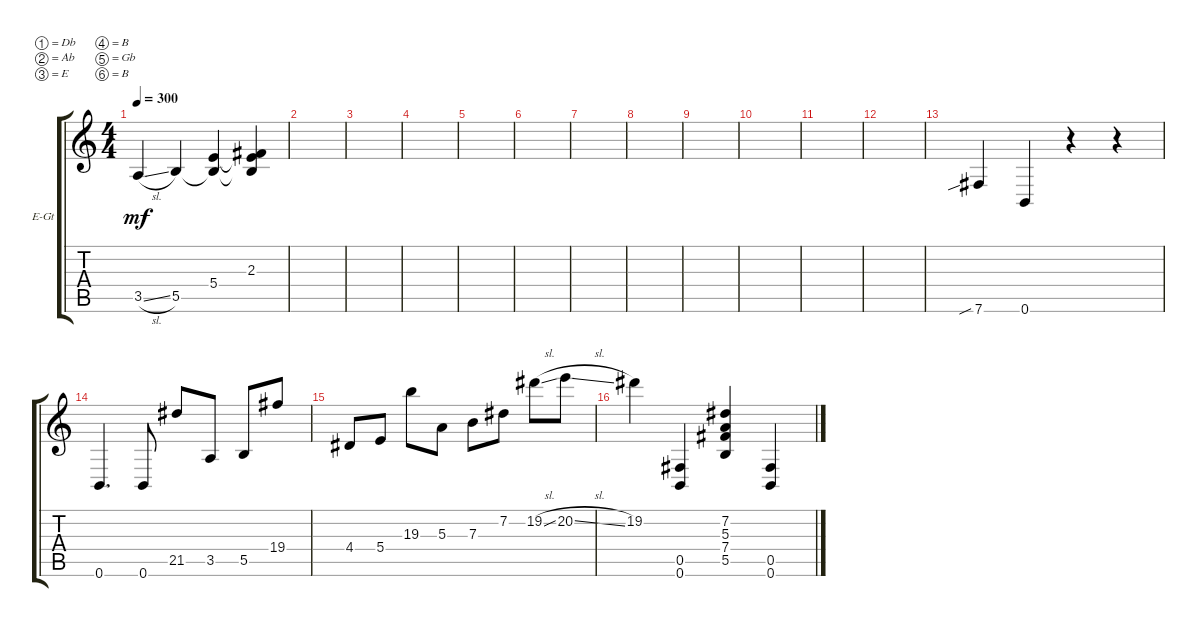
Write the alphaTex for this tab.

\defaultSystemsLayout 4
\bracketExtendMode groupsimilarinstruments
\firstSystemTrackNameOrientation horizontal
\otherSystemsTrackNameOrientation horizontal
\track ("Electric Guitar" "E-Gt") {instrument distortionguitar}
\staff {score tabs}
\tuning (Db4 Ab3 E3 B2 Gb2 B1)
\ts (4 4)
\tempo 300
\clef g2
\ks c
3.5{sl}.4{dy mf} 5.5.4 (5.4 5.5{t}).4 (2.3 5.5{t} 5.4{t}).4 |
|
|
|
|
|
|
|
|
|
|
|
7.6{sib}.4 0.6.4 r.4 r.4 |
0.6.4{d} 0.6.8 21.5.8 3.5.8 5.5.8 19.4.8 |
4.4.8 5.4.8 19.3.8 5.3.8 7.3.8 7.2.8 19.2{sl}.8 20.2{sl}.8 |
19.2.4 (0.6 0.5).4 (5.5 7.4 5.3 7.2).4 (0.6 0.5).4
